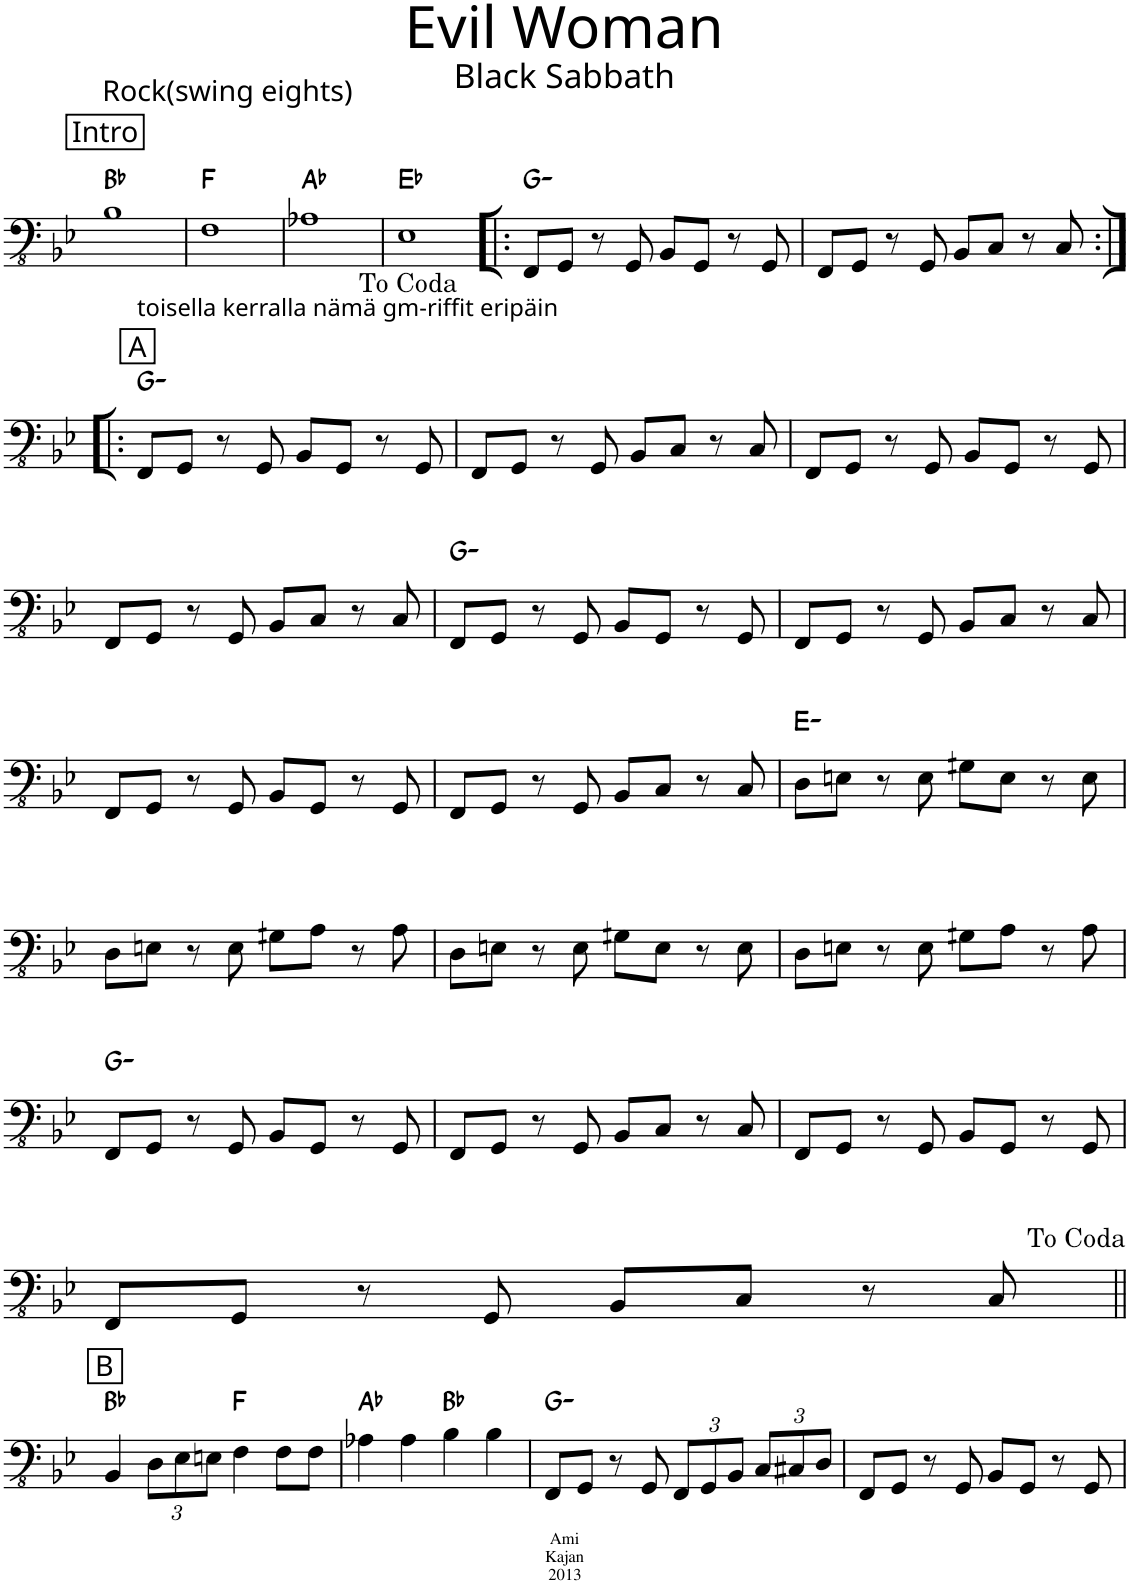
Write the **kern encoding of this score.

**kern	**harte
*part1	*part1
*staff1	*
*I"Fretless Electric Bass	*
*clefFv4	*
*k[b-e-]	*
=1	=1
!LO:TX:a:B:t=Rock(swing eights)	!
!LO:TX:a:B:t=Intro	!
1BB-	Bb:maj
=2	=2
1FF	F:maj
=3	=3
1AA-X	Ab:maj
=4	=4
1EE-	Eb:maj
=5!|:	=5!|:
8FFF/L	G:min
8GGG/J	.
8r	.
8GGG/	.
8BBB-/L	.
8GGG/J	.
8r	.
8GGG/	.
=6	=6
8FFF/L	.
8GGG/J	.
8r	.
8GGG/	.
8BBB-/L	.
8CC/J	.
8r	.
8CC/	.
!!LO:LB:g=z
=7:|!|:	=7:|!|:
!LO:TX:a:B:t=A	!
!LO:TX:a:t=toisella kerralla nämä gm-riffit eripäin	!
8FFF/L	G:min
8GGG/J	.
8r	.
8GGG/	.
8BBB-/L	.
8GGG/J	.
8r	.
8GGG/	.
=8	=8
8FFF/L	.
8GGG/J	.
8r	.
8GGG/	.
8BBB-/L	.
8CC/J	.
8r	.
8CC/	.
=9	=9
8FFF/L	.
8GGG/J	.
8r	.
8GGG/	.
8BBB-/L	.
8GGG/J	.
8r	.
8GGG/	.
!!LO:LB:g=z
=10	=10
8FFF/L	.
8GGG/J	.
8r	.
8GGG/	.
8BBB-/L	.
8CC/J	.
8r	.
8CC/	.
=11	=11
8FFF/L	G:min
8GGG/J	.
8r	.
8GGG/	.
8BBB-/L	.
8GGG/J	.
8r	.
8GGG/	.
=12	=12
8FFF/L	.
8GGG/J	.
8r	.
8GGG/	.
8BBB-/L	.
8CC/J	.
8r	.
8CC/	.
!!LO:LB:g=z
=13	=13
8FFF/L	.
8GGG/J	.
8r	.
8GGG/	.
8BBB-/L	.
8GGG/J	.
8r	.
8GGG/	.
=14	=14
8FFF/L	.
8GGG/J	.
8r	.
8GGG/	.
8BBB-/L	.
8CC/J	.
8r	.
8CC/	.
=15	=15
8DD\L	E:min
8EEn\J	.
8r	.
8EE\	.
8GGn\L	.
8EE\J	.
8r	.
8EE\	.
!!LO:LB:g=z
=16	=16
8DD\L	.
8EEn\J	.
8r	.
8EE\	.
8GGn\L	.
8AA\J	.
8r	.
8AA\	.
=17	=17
8DD\L	.
8EEn\J	.
8r	.
8EE\	.
8GGn\L	.
8EE\J	.
8r	.
8EE\	.
=18	=18
8DD\L	.
8EEn\J	.
8r	.
8EE\	.
8GGn\L	.
8AA\J	.
8r	.
8AA\	.
!!LO:LB:g=z
=19	=19
8FFF/L	G:min
8GGG/J	.
8r	.
8GGG/	.
8BBB-/L	.
8GGG/J	.
8r	.
8GGG/	.
=20	=20
8FFF/L	.
8GGG/J	.
8r	.
8GGG/	.
8BBB-/L	.
8CC/J	.
8r	.
8CC/	.
=21	=21
8FFF/L	.
8GGG/J	.
8r	.
8GGG/	.
8BBB-/L	.
8GGG/J	.
8r	.
8GGG/	.
!!LO:LB:g=z
=22	=22
8FFF/L	.
8GGG/J	.
8r	.
8GGG/	.
8BBB-/L	.
8CC/J	.
8r	.
8CC/	.
!!LO:LB:g=z
=23||	=23||
!LO:TX:a:B:t=B	!
4BBB-/	Bb:maj
*Xbrackettup	*
12DD\L	.
12EE-\	.
12EEn\J	.
4FF\	F:maj
8FF\L	.
8FF\J	.
=24	=24
4AA-X\	Ab:maj
4AA-\	.
4BB-\	Bb:maj
4BB-\	.
=25	=25
8FFF/L	G:min
8GGG/J	.
8r	.
8GGG/	.
12FFF/L	.
12GGG/	.
12BBB-/J	.
12CC/L	.
12CC#X/	.
12DD/J	.
=26	=26
8FFF/L	.
8GGG/J	.
8r	.
8GGG/	.
8BBB-/L	.
8GGG/J	.
8r	.
8GGG/	.
=	=
*-	*-
